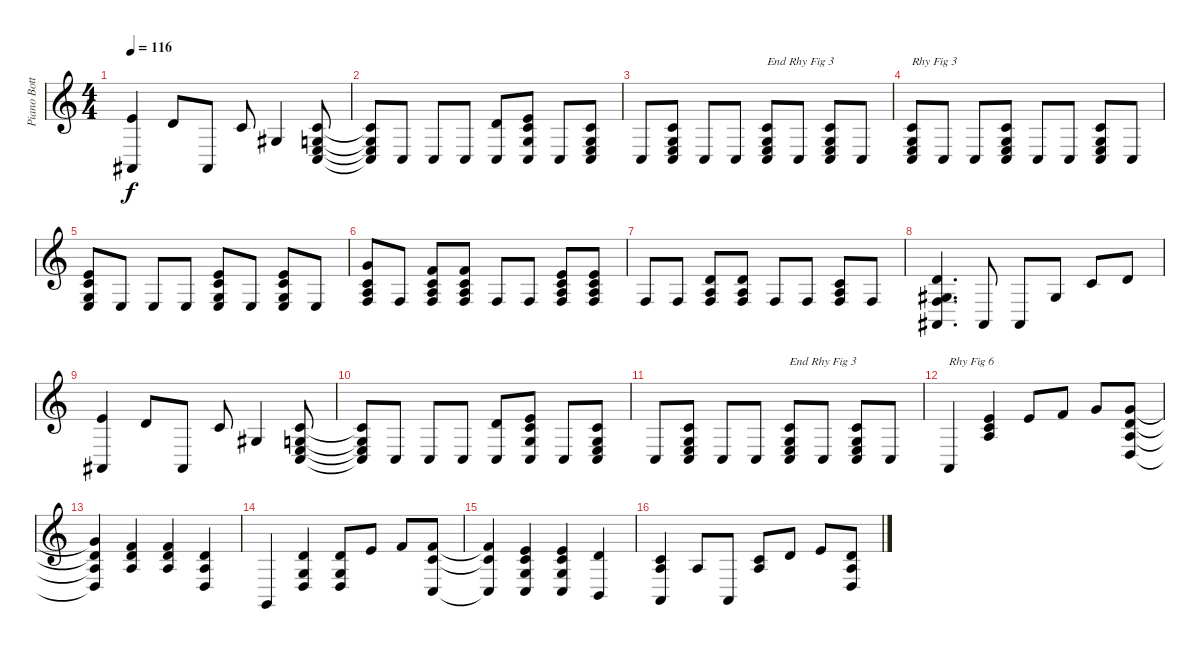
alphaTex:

\track ("Piano Bottom (Tr. 15B) / Piano Top (16B)" "Piano Bott") {instrument acousticgrandpiano}
\staff {score}
\tuning (E4 B3 G3 D3 A2 E2) {hide}
\ts (4 4)
\tempo 116
\clef g2
\ks c
(0.1 1.5).4{dy f} 3.2.8 1.5.8 1.2.8 1.3.4 (1.2 0.3 2.4 3.5).8 |
(1.2{t} 0.3{t} 2.4{t} 3.5{t}).8 3.5.8 3.5.8 3.5.8 (3.2 3.5).8 (0.1 1.2 0.3 3.5).8 3.5.8 (1.2 0.3 2.4 3.5).8 |
3.5.8 (1.2 0.3 2.4 3.5).8 3.5.8 3.5.8 (1.2 0.3 2.4 3.5).8{txt "End Rhy Fig 3"} 3.5.8 (1.2 0.3 2.4 3.5).8 3.5.8 |
(1.2 0.3 2.4 3.5).8{txt "Rhy Fig 3"} 3.5.8 3.5.8 (1.2 0.3 2.4 3.5).8 3.5.8 3.5.8 (1.2 0.3 2.4 3.5).8 3.5.8 |
(0.1 1.2 0.3 2.4).8 2.4.8 2.4.8 2.4.8 (0.1 1.2 0.3 2.4).8 2.4.8 (0.1 1.2 0.3 2.4).8 2.4.8 |
(3.1 1.2 2.3 3.4).8 3.4.8 (1.1 1.2 2.3 3.4).8 (1.1 1.2 2.3 3.4).8 3.4.8 3.4.8 (0.1 1.2 2.3 3.4).8 (0.1 1.2 2.3 3.4).8 |
3.4.8 3.4.8 (3.2 2.3 3.4).8 (3.2 2.3 3.4).8 3.4.8 3.4.8 (1.2 2.3 3.4).8 3.4.8 |
(3.2 1.3 3.4 1.5).4{d} 1.5.8 1.5.8 1.3.8 1.2.8 3.2.8 |
(0.1 1.5).4 3.2.8 1.5.8 1.2.8 1.3.4 (1.2 0.3 2.4 3.5).8 |
(1.2{t} 0.3{t} 2.4{t} 3.5{t}).8 3.5.8 3.5.8 3.5.8 (3.2 3.5).8 (0.1 1.2 0.3 3.5).8 3.5.8 (1.2 0.3 2.4 3.5).8 |
3.5.8 (1.2 0.3 2.4 3.5).8 3.5.8 3.5.8 (1.2 0.3 2.4 3.5).8{txt "End Rhy Fig 3"} 3.5.8 (1.2 0.3 2.4 3.5).8 3.5.8 |
0.5.4{txt "Rhy Fig 6"} (0.1 1.2 2.3).4 0.1.8 1.1.8 3.1.8 (3.1 3.2 2.3 0.4).8 |
(3.1{t} 3.2{t} 2.3{t} 0.4{t}).4 (1.1 3.2 2.3).4 (1.1 3.2 2.3).4 (3.2 2.3 0.4).4 |
3.6.4 (3.2 0.3 0.4).4 (3.2 0.3 0.4).8 0.1.8 1.1.8 (1.1 1.2 3.5).8 |
(1.1{t} 1.2{t} 3.5{t}).4 (0.1 1.2 0.3 3.5).4 (0.1 1.2 0.3 3.5).4 (3.2 2.5).4 |
(1.2 2.3 0.5).4 2.3.8 0.5.8 (1.2 2.3).8 3.2.8 0.1.8 (3.2 2.3 0.4).8
